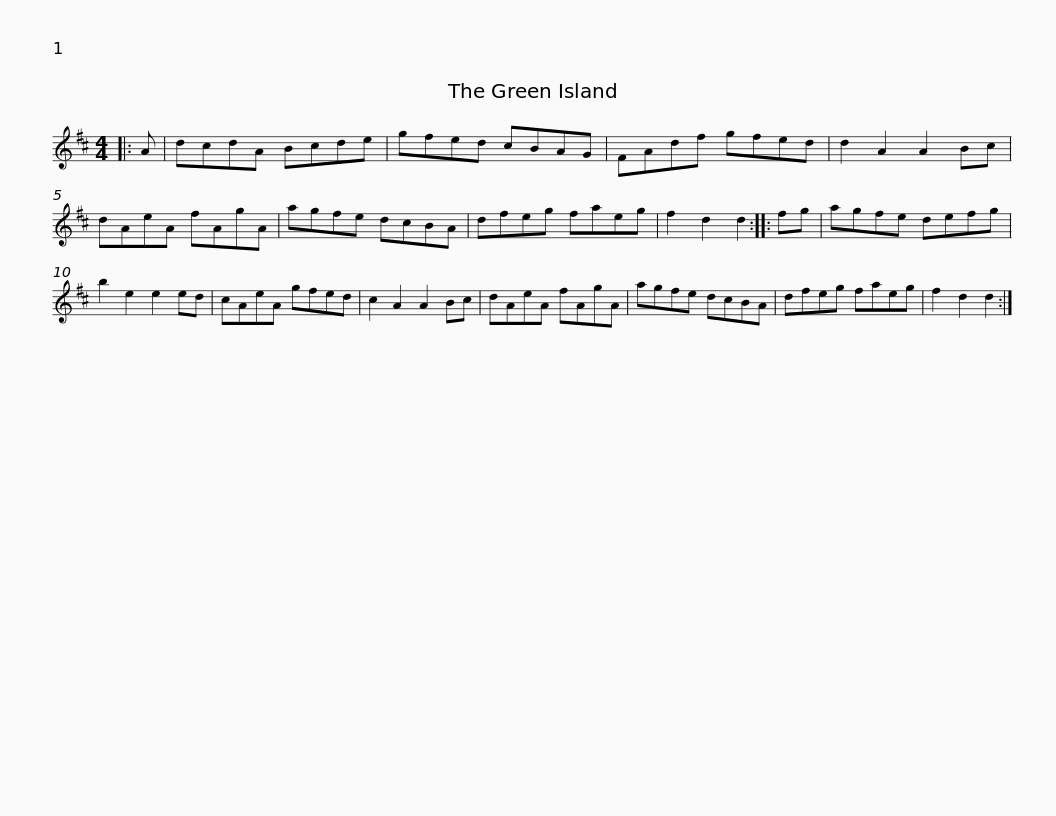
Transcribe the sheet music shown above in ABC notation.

X:1
L:1/8
M:4/4
I:linebreak $
K:D
V:1 treble
V:1
|: A | dcdA Bcde | gfed cBAG | FAdf gfed | d2 A2 A2 Bc | %5
 dAeA fAgA |$ agfe dcBA | dfeg faeg | f2 d2 d2 :: fg | %10
 agfe defg | b2 e2 e2 ed | cAeA gfed |$ c2 A2 A2 Bc | dAeA fAgA | %15
 agfe dcBA | dfeg faeg | f2 d2 d2 :| %18
